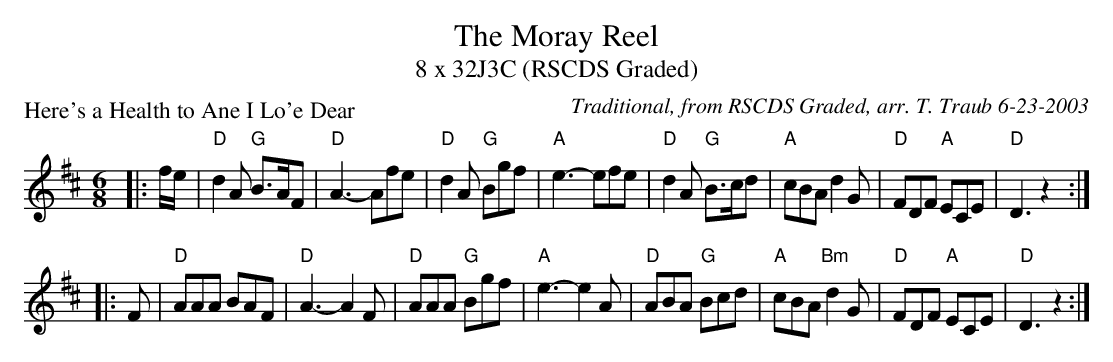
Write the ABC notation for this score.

X:1
T: The Moray Reel
T: 8 x 32J3C (RSCDS Graded)
P: Here's a Health to Ane I Lo'e Dear
C: Traditional, from RSCDS Graded, arr. T. Traub 6-23-2003
M: 6/8
K: D
L: 1/8
|:f/e/|"D"d2 A "G"B>AF|"D"A3-Afe|"D"d2 A "G"Bgf|"A"e3-efe|"D"d2 A "G"B>cd|"A"cBA d2 G|"D"FDF "A"ECE|"D"D3 z2 :|
|: F|"D"AAA BAF|"D"A3-A2 F|"D"AAA "G"Bgf|"A"e3-e2 A|"D"ABA "G"Bcd|"A"cBA "Bm"d2 G|"D"FDF "A"ECE|"D"D3 z2 :|
